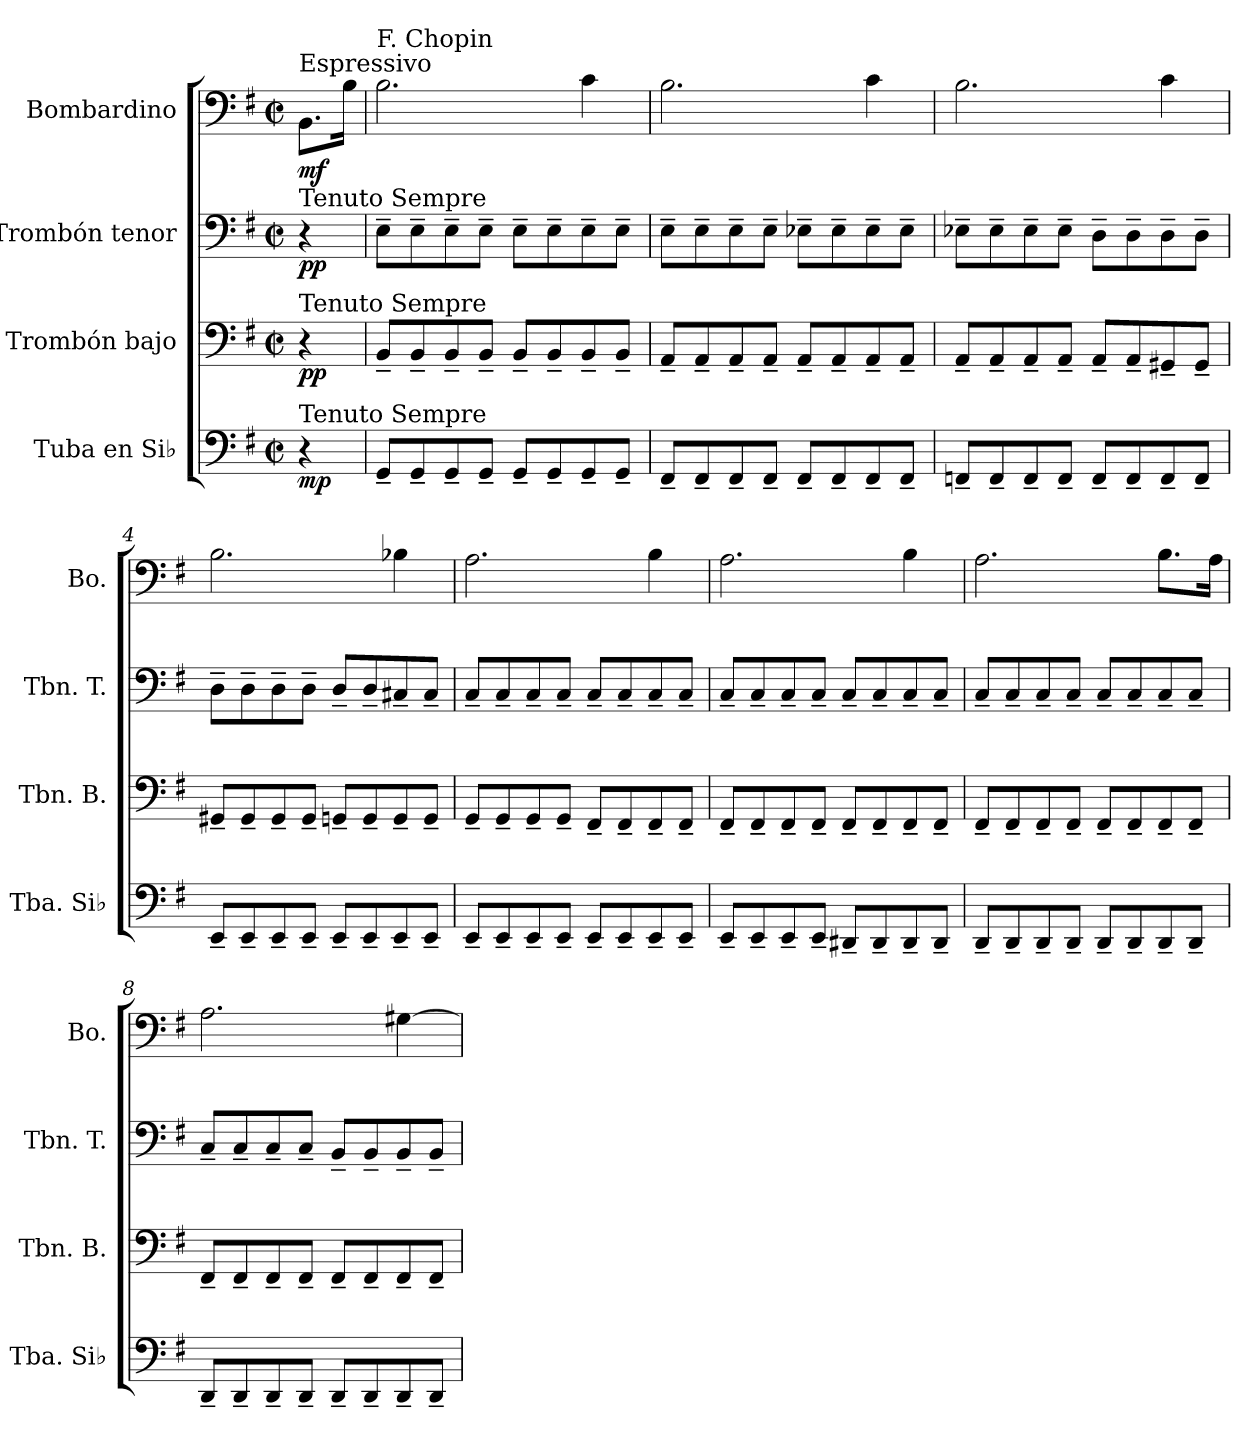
**kern	**dynam	**kern	**dynam	**kern	**dynam	**kern	**dynam
*part4	*part4	*part3	*part3	*part2	*part2	*part1	*part1
*staff4	*staff4	*staff3	*staff3	*staff2	*staff2	*staff1	*staff1
*I"Tuba en Si♭	*	*I"Trombón bajo	*	*I"Trombón tenor	*	*I"Bombardino	*
*I'Tba. Si♭	*	*I'Tbn. B.	*	*I'Tbn. T.	*	*I'Bo.	*
*clefF4	*	*clefF4	*	*clefF4	*	*clefF4	*
*k[f#]	*	*k[f#]	*	*k[f#]	*	*k[f#]	*
*M2/2	*	*M2/2	*	*M2/2	*	*M2/2	*
*met(c|)	*	*met(c|)	*	*met(c|)	*	*met(c|)	*
*MM40	*	*MM40	*	*MM40	*	*MM40	*
=	=	=	=	=	=	=	=
!	!	!	!	!	!	!LO:TX:a:t=Espressivo	!
!	!	!	!	!LO:TX:a:t=Tenuto Sempre	!	!	!
!	!	!LO:TX:a:t=Tenuto Sempre	!	!	!	!	!
!LO:TX:a:t=Tenuto Sempre	!	!	!	!	!	!	!
!	!LO:DY:b	!	!LO:DY:b	!	!LO:DY:b	!	!LO:DY:b
4r	mp	4r	pp	4r	pp	8.BB\L	mf
.	.	.	.	.	.	16B\Jk	.
=1	=1	=1	=1	=1	=1	=1	=1
!	!	!	!	!	!	!LO:TX:a:t=F. Chopin	!
8GG~/L	.	8BB~/L	.	8E~\L	.	2.B\	.
8GG~/	.	8BB~/	.	8E~\	.	.	.
8GG~/	.	8BB~/	.	8E~\	.	.	.
8GG~/J	.	8BB~/J	.	8E~\J	.	.	.
8GG~/L	.	8BB~/L	.	8E~\L	.	.	.
8GG~/	.	8BB~/	.	8E~\	.	.	.
8GG~/	.	8BB~/	.	8E~\	.	4c\	.
8GG~/J	.	8BB~/J	.	8E~\J	.	.	.
=2	=2	=2	=2	=2	=2	=2	=2
8FF#~/L	.	8AA~/L	.	8E~\L	.	2.B\	.
8FF#~/	.	8AA~/	.	8E~\	.	.	.
8FF#~/	.	8AA~/	.	8E~\	.	.	.
8FF#~/J	.	8AA~/J	.	8E~\J	.	.	.
8FF#~/L	.	8AA~/L	.	8E-X~\L	.	.	.
8FF#~/	.	8AA~/	.	8E-~\	.	.	.
8FF#~/	.	8AA~/	.	8E-~\	.	4c\	.
8FF#~/J	.	8AA~/J	.	8E-~\J	.	.	.
=3	=3	=3	=3	=3	=3	=3	=3
8FFn~/L	.	8AA~/L	.	8E-X~\L	.	2.B\	.
8FF~/	.	8AA~/	.	8E-~\	.	.	.
8FF~/	.	8AA~/	.	8E-~\	.	.	.
8FF~/J	.	8AA~/J	.	8E-~\J	.	.	.
8FF~/L	.	8AA~/L	.	8D~\L	.	.	.
8FF~/	.	8AA~/	.	8D~\	.	.	.
8FF~/	.	8GG#X~/	.	8D~\	.	4c\	.
8FF~/J	.	8GG#~/J	.	8D~\J	.	.	.
!!LO:LB:g=z
=4	=4	=4	=4	=4	=4	=4	=4
8EE~/L	.	8GG#X~/L	.	8D~\L	.	2.B\	.
8EE~/	.	8GG#~/	.	8D~\	.	.	.
8EE~/	.	8GG#~/	.	8D~\	.	.	.
8EE~/J	.	8GG#~/J	.	8D~\J	.	.	.
8EE~/L	.	8GGn~/L	.	8D~/L	.	.	.
8EE~/	.	8GG~/	.	8D~/	.	.	.
8EE~/	.	8GG~/	.	8C#X~/	.	4B-X\	.
8EE~/J	.	8GG~/J	.	8C#~/J	.	.	.
=5	=5	=5	=5	=5	=5	=5	=5
8EE~/L	.	8GG~/L	.	8C~/L	.	2.A\	.
8EE~/	.	8GG~/	.	8C~/	.	.	.
8EE~/	.	8GG~/	.	8C~/	.	.	.
8EE~/J	.	8GG~/J	.	8C~/J	.	.	.
8EE~/L	.	8FF#~/L	.	8C~/L	.	.	.
8EE~/	.	8FF#~/	.	8C~/	.	.	.
8EE~/	.	8FF#~/	.	8C~/	.	4B\	.
8EE~/J	.	8FF#~/J	.	8C~/J	.	.	.
=6	=6	=6	=6	=6	=6	=6	=6
8EE~/L	.	8FF#~/L	.	8C~/L	.	2.A\	.
8EE~/	.	8FF#~/	.	8C~/	.	.	.
8EE~/	.	8FF#~/	.	8C~/	.	.	.
8EE~/J	.	8FF#~/J	.	8C~/J	.	.	.
8DD#X~/L	.	8FF#~/L	.	8C~/L	.	.	.
8DD#~/	.	8FF#~/	.	8C~/	.	.	.
8DD#~/	.	8FF#~/	.	8C~/	.	4B\	.
8DD#~/J	.	8FF#~/J	.	8C~/J	.	.	.
!!LO:LB:g=z
=7	=7	=7	=7	=7	=7	=7	=7
8DD~/L	.	8FF#~/L	.	8C~/L	.	2.A\	.
8DD~/	.	8FF#~/	.	8C~/	.	.	.
8DD~/	.	8FF#~/	.	8C~/	.	.	.
8DD~/J	.	8FF#~/J	.	8C~/J	.	.	.
8DD~/L	.	8FF#~/L	.	8C~/L	.	.	.
8DD~/	.	8FF#~/	.	8C~/	.	.	.
8DD~/	.	8FF#~/	.	8C~/	.	8.B\L	.
8DD~/J	.	8FF#~/J	.	8C~/J	.	.	.
.	.	.	.	.	.	16A\Jk	.
=8	=8	=8	=8	=8	=8	=8	=8
8DD~/L	.	8FF#~/L	.	8C~/L	.	2.A\	.
8DD~/	.	8FF#~/	.	8C~/	.	.	.
8DD~/	.	8FF#~/	.	8C~/	.	.	.
8DD~/J	.	8FF#~/J	.	8C~/J	.	.	.
8DD~/L	.	8FF#~/L	.	8BB~/L	.	.	.
8DD~/	.	8FF#~/	.	8BB~/	.	.	.
8DD~/	.	8FF#~/	.	8BB~/	.	[4G#X\	.
8DD~/J	.	8FF#~/J	.	8BB~/J	.	.	.
=	=	=	=	=	=	=	=
*-	*-	*-	*-	*-	*-	*-	*-
